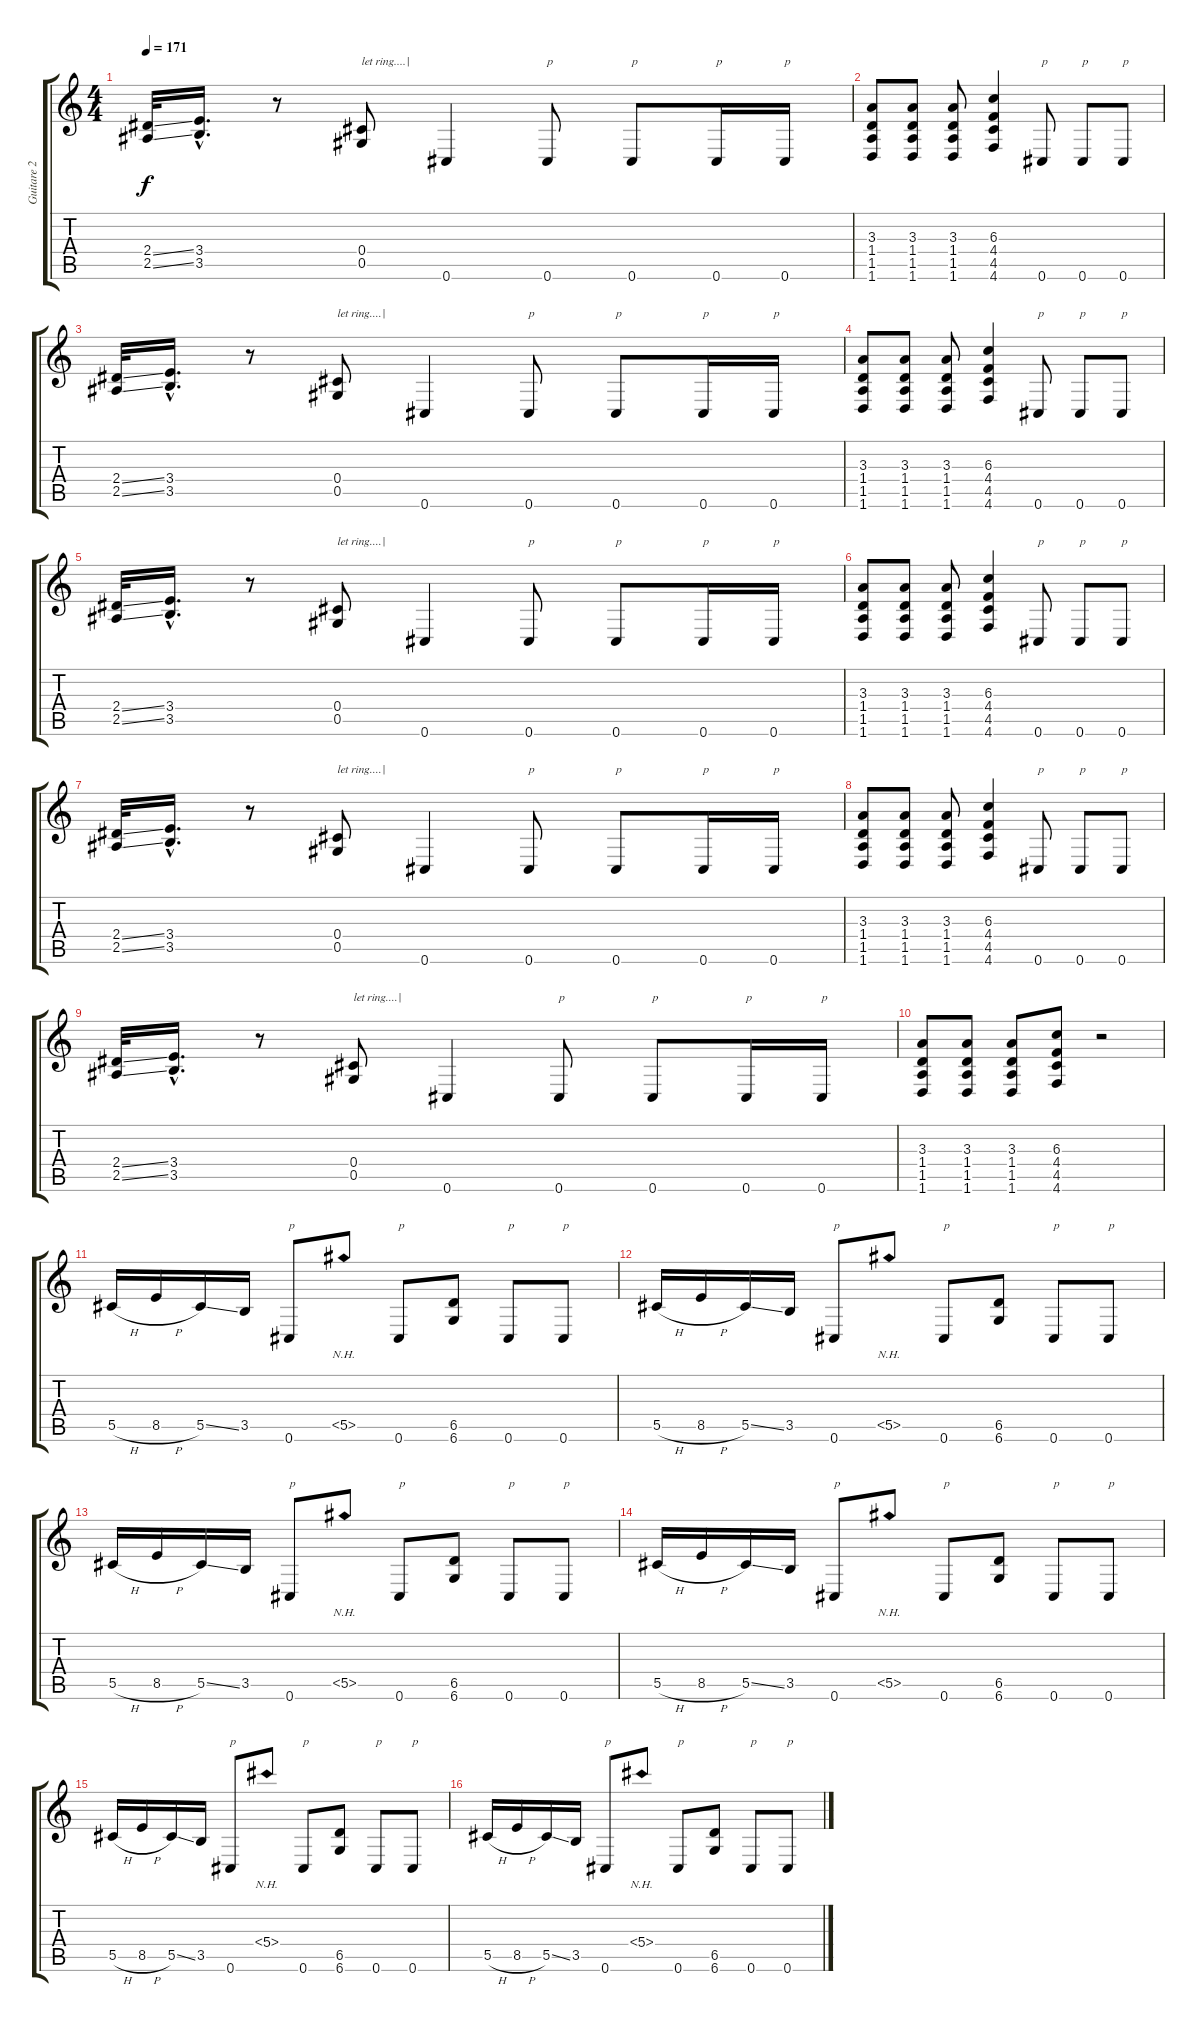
\track ("Guitare 2" "Guitare 2") {instrument distortionguitar}
\staff {score tabs}
\tuning (Eb4 Bb3 Gb3 Db3 Ab2 Db2) {hide}
\ts (4 4)
\tempo 171
\clef g2
\ks c
(2.4{ss} 2.5{ss}).32{dy f} (3.4{hac} 3.5{hac}).16{d} r.8 (0.4 0.5).8{txt "let ring....|"} 0.6.4 0.6.8{txt "p"} 0.6.8{txt "p"} 0.6.16{txt "p"} 0.6.16{txt "p"} |
(3.3 1.4 1.5 1.6).8 (3.3 1.4 1.5 1.6).8 (3.3 1.4 1.5 1.6).8 (6.3 4.4 4.5 4.6).4 0.6.8{txt "p"} 0.6.8{txt "p"} 0.6.8{txt "p"} |
(2.4{ss} 2.5{ss}).32 (3.4{hac} 3.5{hac}).16{d} r.8 (0.4 0.5).8{txt "let ring....|"} 0.6.4 0.6.8{txt "p"} 0.6.8{txt "p"} 0.6.16{txt "p"} 0.6.16{txt "p"} |
(3.3 1.4 1.5 1.6).8 (3.3 1.4 1.5 1.6).8 (3.3 1.4 1.5 1.6).8 (6.3 4.4 4.5 4.6).4 0.6.8{txt "p"} 0.6.8{txt "p"} 0.6.8{txt "p"} |
(2.4{ss} 2.5{ss}).32 (3.4{hac} 3.5{hac}).16{d} r.8 (0.4 0.5).8{txt "let ring....|"} 0.6.4 0.6.8{txt "p"} 0.6.8{txt "p"} 0.6.16{txt "p"} 0.6.16{txt "p"} |
(3.3 1.4 1.5 1.6).8 (3.3 1.4 1.5 1.6).8 (3.3 1.4 1.5 1.6).8 (6.3 4.4 4.5 4.6).4 0.6.8{txt "p"} 0.6.8{txt "p"} 0.6.8{txt "p"} |
(2.4{ss} 2.5{ss}).32 (3.4{hac} 3.5{hac}).16{d} r.8 (0.4 0.5).8{txt "let ring....|"} 0.6.4 0.6.8{txt "p"} 0.6.8{txt "p"} 0.6.16{txt "p"} 0.6.16{txt "p"} |
(3.3 1.4 1.5 1.6).8 (3.3 1.4 1.5 1.6).8 (3.3 1.4 1.5 1.6).8 (6.3 4.4 4.5 4.6).4 0.6.8{txt "p"} 0.6.8{txt "p"} 0.6.8{txt "p"} |
(2.4{ss} 2.5{ss}).32 (3.4{hac} 3.5{hac}).16{d} r.8 (0.4 0.5).8{txt "let ring....|"} 0.6.4 0.6.8{txt "p"} 0.6.8{txt "p"} 0.6.16{txt "p"} 0.6.16{txt "p"} |
(3.3 1.4 1.5 1.6).8 (3.3 1.4 1.5 1.6).8 (3.3 1.4 1.5 1.6).8 (6.3 4.4 4.5 4.6).8 r.2 |
5.5{h}.16 8.5{h}.16 5.5{ss}.16 3.5.16 0.6.8{txt "p"} 5.5{nh}.8 0.6.8{txt "p"} (6.5 6.6).8 0.6.8{txt "p"} 0.6.8{txt "p"} |
5.5{h}.16 8.5{h}.16 5.5{ss}.16 3.5.16 0.6.8{txt "p"} 5.5{nh}.8 0.6.8{txt "p"} (6.5 6.6).8 0.6.8{txt "p"} 0.6.8{txt "p"} |
5.5{h}.16 8.5{h}.16 5.5{ss}.16 3.5.16 0.6.8{txt "p"} 5.5{nh}.8 0.6.8{txt "p"} (6.5 6.6).8 0.6.8{txt "p"} 0.6.8{txt "p"} |
5.5{h}.16 8.5{h}.16 5.5{ss}.16 3.5.16 0.6.8{txt "p"} 5.5{nh}.8 0.6.8{txt "p"} (6.5 6.6).8 0.6.8{txt "p"} 0.6.8{txt "p"} |
5.5{h}.16 8.5{h}.16 5.5{ss}.16 3.5.16 0.6.8{txt "p"} 5.4{nh}.8 0.6.8{txt "p"} (6.5 6.6).8 0.6.8{txt "p"} 0.6.8{txt "p"} |
5.5{h}.16 8.5{h}.16 5.5{ss}.16 3.5.16 0.6.8{txt "p"} 5.4{nh}.8 0.6.8{txt "p"} (6.5 6.6).8 0.6.8{txt "p"} 0.6.8{txt "p"}
